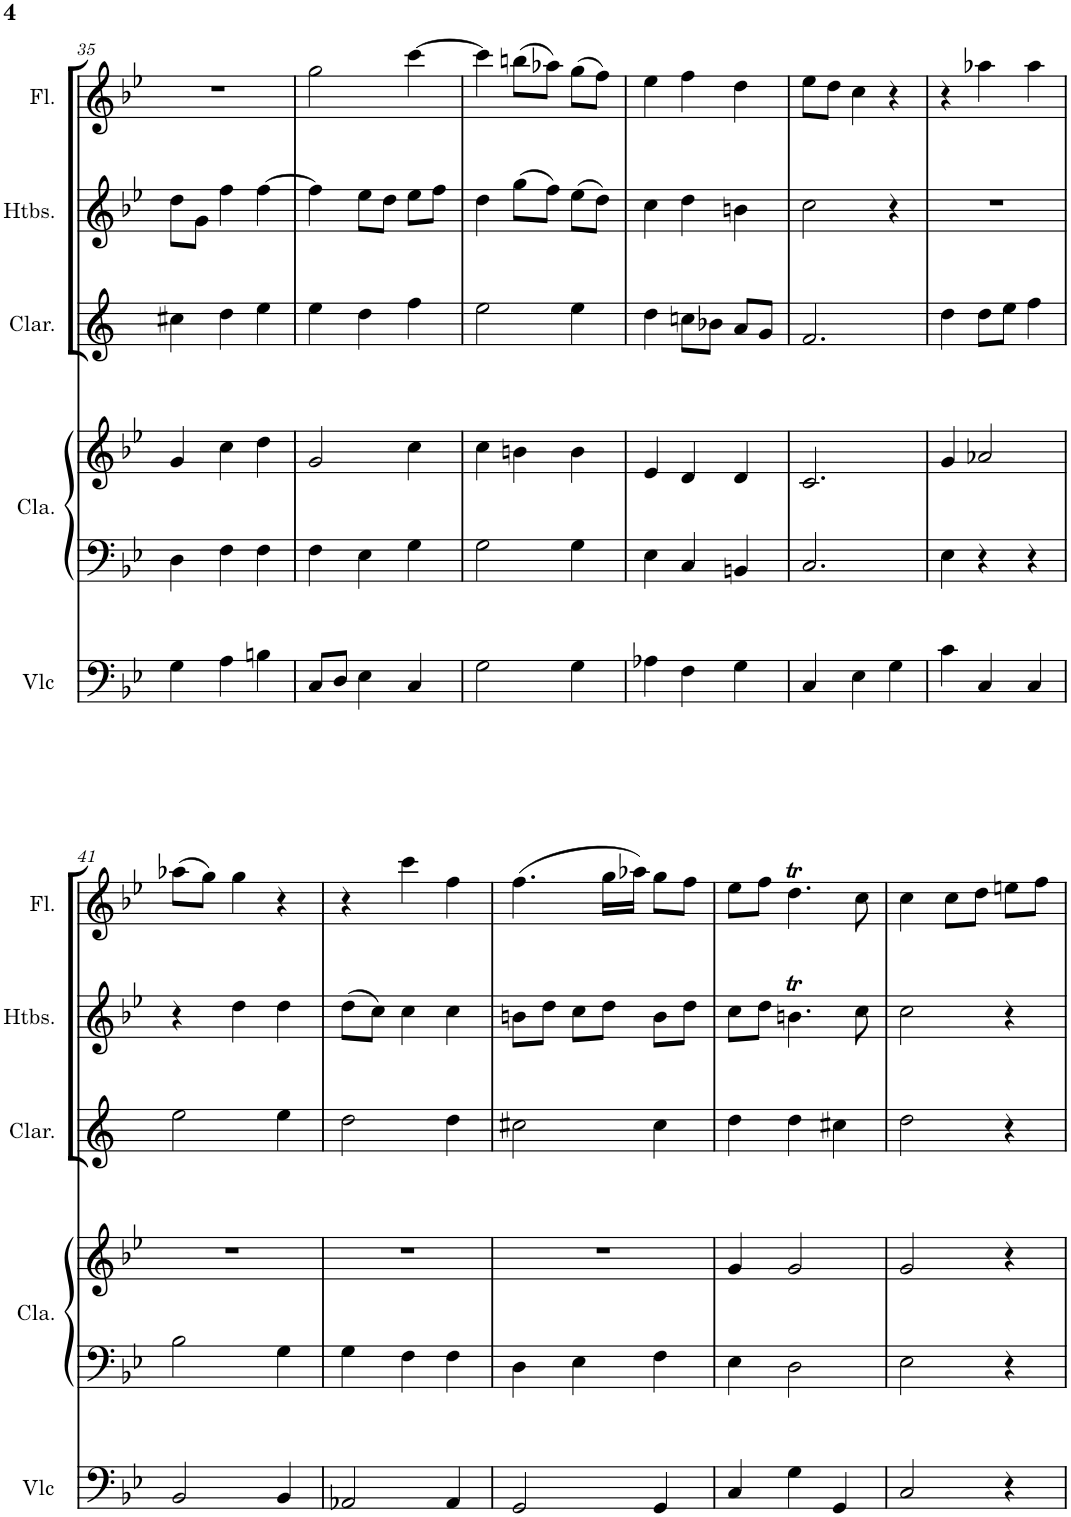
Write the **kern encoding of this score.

**kern	**kern	**kern	**kern	**kern	**kern
*part5	*part4	*part4	*part3	*part2	*part1
*staff6	*staff5	*staff4	*staff3	*staff2	*staff1
*I"Violoncelle	*I"Clavecin	*	*I"Clarinette	*I"Hautbois	*I"Flûte
*I'Vlc	*I'Cla.	*	*I'Clar.	*I'Htbs.	*I'Fl.
!!LO:PB:g=z
*clefF4	*clefF4	*clefG2	*clefG2	*clefG2	*clefG2
*	*	*	*Trd1c2	*	*
*k[b-e-]	*k[b-e-]	*k[b-e-]	*k[]	*k[b-e-]	*k[b-e-]
*M3/4	*M3/4	*M3/4	*M3/4	*M3/4	*M3/4
=35	=35	=35	=35	=35	=35
4G\	4D\	4g/	4cc#X\	8dd\L	2.r
.	.	.	.	8g\J	.
4A\	4F\	4cc\	4dd\	4ff\	.
4Bn\	4F\	4dd\	4ee\	[4ff\	.
=36	=36	=36	=36	=36	=36
8C/L	4F\	2g/	4ee\	4ff\]	2gg\
8D/J	.	.	.	.	.
4E-\	4E-\	.	4dd\	8ee-\L	.
.	.	.	.	8dd\J	.
4C/	4G\	4cc\	4ff\	8ee-\L	[4ccc\
.	.	.	.	8ff\J	.
=37	=37	=37	=37	=37	=37
2G\	2G\	4cc\	2ee\	4dd\	4ccc\]
.	.	4bn\	.	(8gg\L	(8bbn\L
.	.	.	.	8ff\J)	8aa-X\J)
4G\	4G\	4b\	4ee\	(8ee-\L	(8gg\L
.	.	.	.	8dd\J)	8ff\J)
=38	=38	=38	=38	=38	=38
4A-X\	4E-\	4e-/	4dd\	4cc\	4ee-\
4F\	4C/	4d/	8ccn\L	4dd\	4ff\
.	.	.	8b-X\J	.	.
4G\	4BBn/	4d/	8a/L	4bn\	4dd\
.	.	.	8g/J	.	.
=39	=39	=39	=39	=39	=39
4C/	2.C/	2.c/	2.f/	2cc\	8ee-\L
.	.	.	.	.	8dd\J
4E-\	.	.	.	.	4cc\
4G\	.	.	.	4r	4r
=40	=40	=40	=40	=40	=40
4c\	4E-\	4g/	4dd\	2.r	4r
4C/	4r	2a-X/	8dd\L	.	4aa-X\
.	.	.	8ee\J	.	.
4C/	4r	.	4ff\	.	4aa-\
!!LO:LB:g=z
=41	=41	=41	=41	=41	=41
2BB-/	2B-\	2.r	2ee\	4r	(8aa-X\L
.	.	.	.	.	8gg\J)
.	.	.	.	4dd\	4gg\
4BB-/	4G\	.	4ee\	4dd\	4r
=42	=42	=42	=42	=42	=42
2AA-X/	4G\	2.r	2dd\	(8dd\L	4r
.	.	.	.	8cc\J)	.
.	4F\	.	.	4cc\	4ccc\
4AA-/	4F\	.	4dd\	4cc\	4ff\
=43	=43	=43	=43	=43	=43
2GG/	4D\	2.r	2cc#X\	8bn\L	(4.ff\
.	.	.	.	8dd\J	.
.	4E-\	.	.	8cc\L	.
.	.	.	.	8dd\J	16gg\LL
.	.	.	.	.	16aa-X\JJ)
4GG/	4F\	.	4cc#\	8b\L	8gg\L
.	.	.	.	8dd\J	8ff\J
=44	=44	=44	=44	=44	=44
4C/	4E-\	4g/	4dd\	8cc\L	8ee-\L
.	.	.	.	8dd\J	8ff\J
4G\	2D\	2g/	4dd\	4.bnt\	4.ddt\
4GG/	.	.	4cc#X\	.	.
.	.	.	.	8cc\	8cc\
=45	=45	=45	=45	=45	=45
2C/	2E-\	2g/	2dd\	2cc\	4cc\
.	.	.	.	.	8cc\L
.	.	.	.	.	8dd\J
4r	4r	4r	4r	4r	8een\L
.	.	.	.	.	8ff\J
=	=	=	=	=	=
*-	*-	*-	*-	*-	*-
